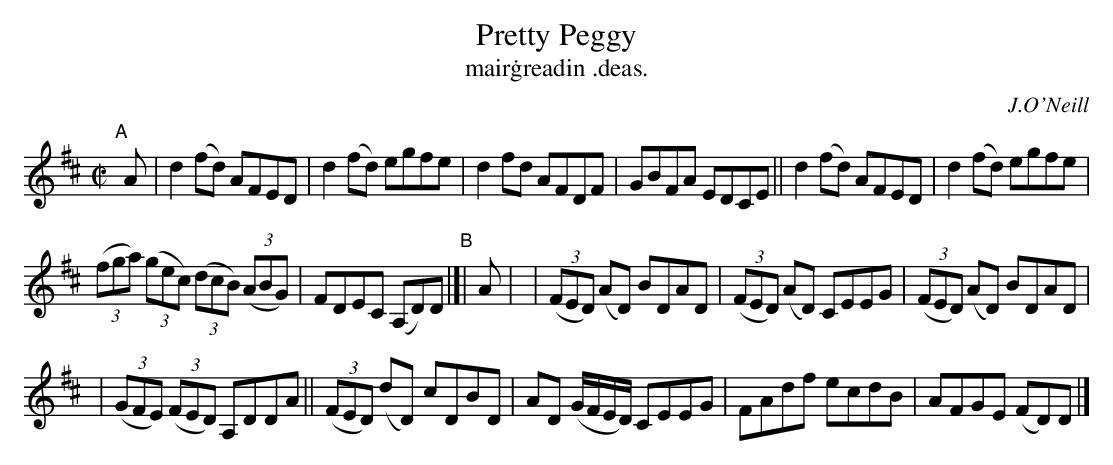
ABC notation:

X:1
T: Pretty Peggy
T: mair\.greadin \.deas.
O: J.O'Neill
M: C|
L: 1/8
K: D
"^A"[|] A \
|  d2(fd) AFED | d2(fd) egfe \
|  d2fd   AFDF | GBFA   EDCE \
|| d2(fd) AFED | d2(fd) egfe |
((3fga) ((3gec) ((3dcB) ((3ABG) | FDEC (A,D)D \
"^B"|[| A |\
|  ((3FED) (AD) BDAD | ((3FED) (AD) CEEG \
|  ((3FED) (AD) BDAD |
|  ((3GFE) ((3FED) A,DDA \
|| ((3FED) (dD) cDBD | AD (G/F/E/D/) CEEG \
|  FAdf ecdB | AFGE (FD)D |]
